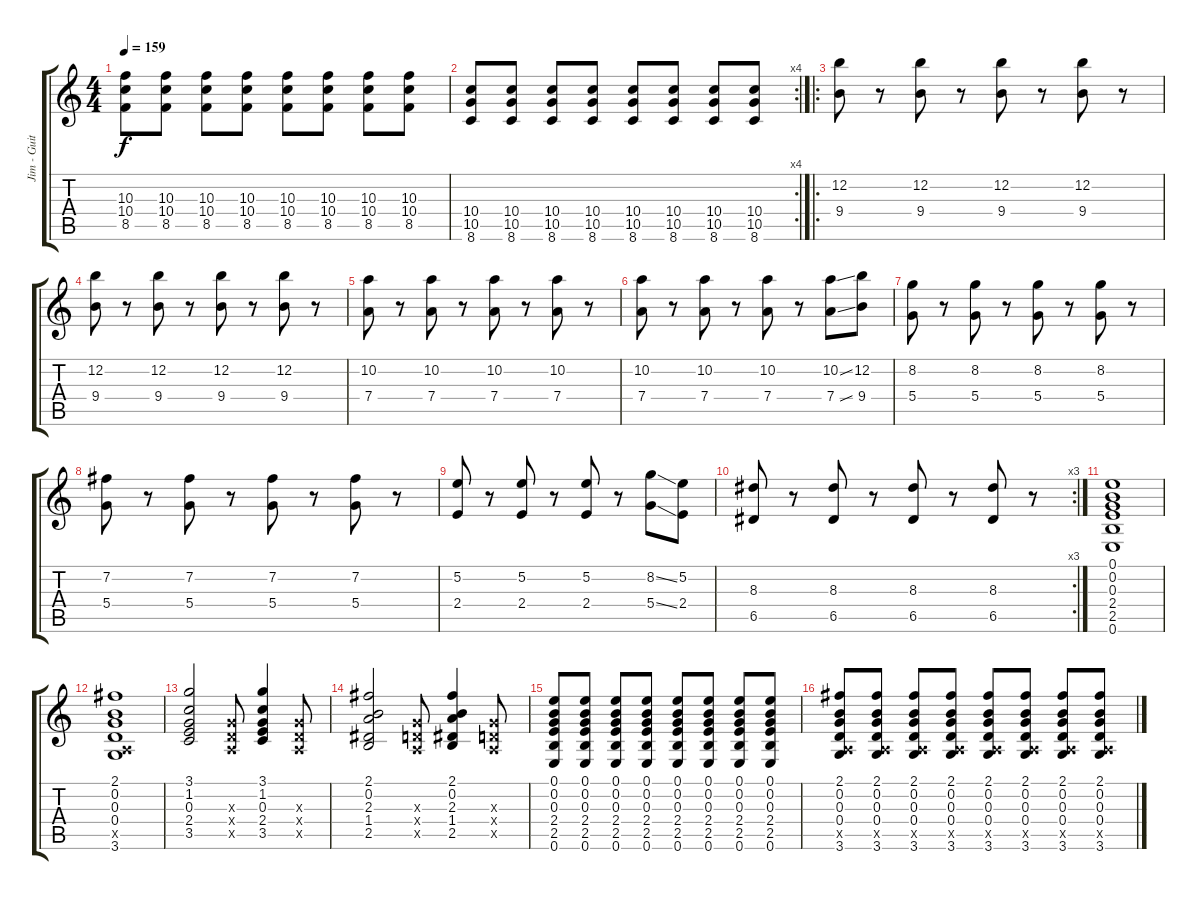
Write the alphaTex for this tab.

\track ("Jim - Guitar 1" "Jim - Guit") {instrument overdrivenguitar}
\staff {score tabs}
\tuning (E4 B3 G3 D3 A2 E2) {hide}
\ts (4 4)
\tempo 159
\clef g2
\ks c
(10.3 10.4 8.5).8{dy f} (10.3 10.4 8.5).8 (10.3 10.4 8.5).8 (10.3 10.4 8.5).8 (10.3 10.4 8.5).8 (10.3 10.4 8.5).8 (10.3 10.4 8.5).8 (10.3 10.4 8.5).8 |
\rc 4
(10.4 10.5 8.6).8 (10.4 10.5 8.6).8 (10.4 10.5 8.6).8 (10.4 10.5 8.6).8 (10.4 10.5 8.6).8 (10.4 10.5 8.6).8 (10.4 10.5 8.6).8 (10.4 10.5 8.6).8 |
\ro
(12.2 9.4).8 r.8 (12.2 9.4).8 r.8 (12.2 9.4).8 r.8 (12.2 9.4).8 r.8 |
(12.2 9.4).8 r.8 (12.2 9.4).8 r.8 (12.2 9.4).8 r.8 (12.2 9.4).8 r.8 |
(10.2 7.4).8 r.8 (10.2 7.4).8 r.8 (10.2 7.4).8 r.8 (10.2 7.4).8 r.8 |
(10.2 7.4).8 r.8 (10.2 7.4).8 r.8 (10.2 7.4).8 r.8 (10.2{ss} 7.4{ss}).8 (12.2 9.4).8 |
(8.2 5.4).8 r.8 (8.2 5.4).8 r.8 (8.2 5.4).8 r.8 (8.2 5.4).8 r.8 |
(7.2 5.4).8 r.8 (7.2 5.4).8 r.8 (7.2 5.4).8 r.8 (7.2 5.4).8 r.8 |
(5.2 2.4).8 r.8 (5.2 2.4).8 r.8 (5.2 2.4).8 r.8 (8.2{ss} 5.4{ss}).8 (5.2 2.4).8 |
\rc 3
(8.3 6.5).8 r.8 (8.3 6.5).8 r.8 (8.3 6.5).8 r.8 (8.3 6.5).8 r.8 |
(0.1 0.2 0.3 2.4 2.5 0.6).1 |
(2.1 0.2 0.3 0.4 0.5{x} 3.6).1 |
(3.1 1.2 0.3 2.4 3.5).2 (0.3{x} 0.4{x} 0.5{x}).8 (3.1 1.2 0.3 2.4 3.5).4 (0.3{x} 0.4{x} 0.5{x}).8 |
(2.1 0.2 2.3 1.4 2.5).2 (0.3{x} 0.4{x} 0.5{x}).8 (2.1 0.2 2.3 1.4 2.5).4 (0.3{x} 0.4{x} 0.5{x}).8 |
(0.1 0.2 0.3 2.4 2.5 0.6).8 (0.1 0.2 0.3 2.4 2.5 0.6).8 (0.1 0.2 0.3 2.4 2.5 0.6).8 (0.1 0.2 0.3 2.4 2.5 0.6).8 (0.1 0.2 0.3 2.4 2.5 0.6).8 (0.1 0.2 0.3 2.4 2.5 0.6).8 (0.1 0.2 0.3 2.4 2.5 0.6).8 (0.1 0.2 0.3 2.4 2.5 0.6).8 |
(2.1 0.2 0.3 0.4 0.5{x} 3.6).8 (2.1 0.2 0.3 0.4 0.5{x} 3.6).8 (2.1 0.2 0.3 0.4 0.5{x} 3.6).8 (2.1 0.2 0.3 0.4 0.5{x} 3.6).8 (2.1 0.2 0.3 0.4 0.5{x} 3.6).8 (2.1 0.2 0.3 0.4 0.5{x} 3.6).8 (2.1 0.2 0.3 0.4 0.5{x} 3.6).8 (2.1 0.2 0.3 0.4 0.5{x} 3.6).8
